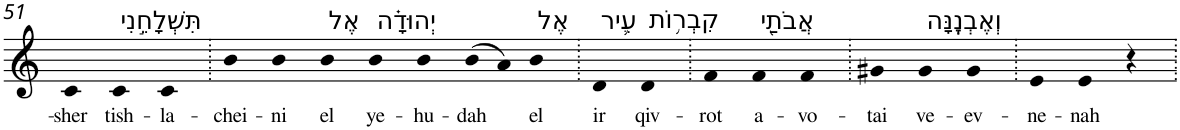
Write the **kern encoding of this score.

**kern	**text
*part1	*part1
*staff1	*staff1
*I"Piano	*
*I'Pno	*
!!LO:PB:g=z
*clefG2	*
*k[]	*
=51	=51
!	!LO:LY:b
4c	-sher
!LO:TX:a:t=תִּשְׁלָחֵ֣נִי	!
!	!LO:LY:b
4c	tish-
!	!LO:LY:b
4c	-la-
=52.	=52.
!	!LO:LY:b
4b	-chei-
!	!LO:LY:b
4b	-ni
!LO:TX:a:t=אֶל	!
!	!LO:LY:b
4b	el
!LO:TX:a:t=יְהוּדָ֗ה	!
!	!LO:LY:b
4b	ye-
!	!LO:LY:b
4b	-hu-
!	!LO:LY:b
(>8b	-dah
8a)	.
!LO:TX:a:t=אֶל	!
!	!LO:LY:b
4b	el
=53.	=53.
!LO:TX:a:t=עִ֛יר	!
!	!LO:LY:b
4d	ir
!LO:TX:a:t=קִבְר֥וֹת	!
!	!LO:LY:b
4d	qiv-
=54.	=54.
!	!LO:LY:b
4f	-rot
!LO:TX:a:t=אֲבֹתַ֖י	!
!	!LO:LY:b
4f	a-
!	!LO:LY:b
4f	-vo-
=55.	=55.
!	!LO:LY:b
4g#X	-tai
!LO:TX:a:t=וְאֶבְנֶֽנָּה	!
!	!LO:LY:b
4g#	ve-
!	!LO:LY:b
4g#	-ev-
=56.	=56.
!	!LO:LY:b
4e	-ne-
!	!LO:LY:b
4e	-nah
4r	.
=.	=.
*-	*-
